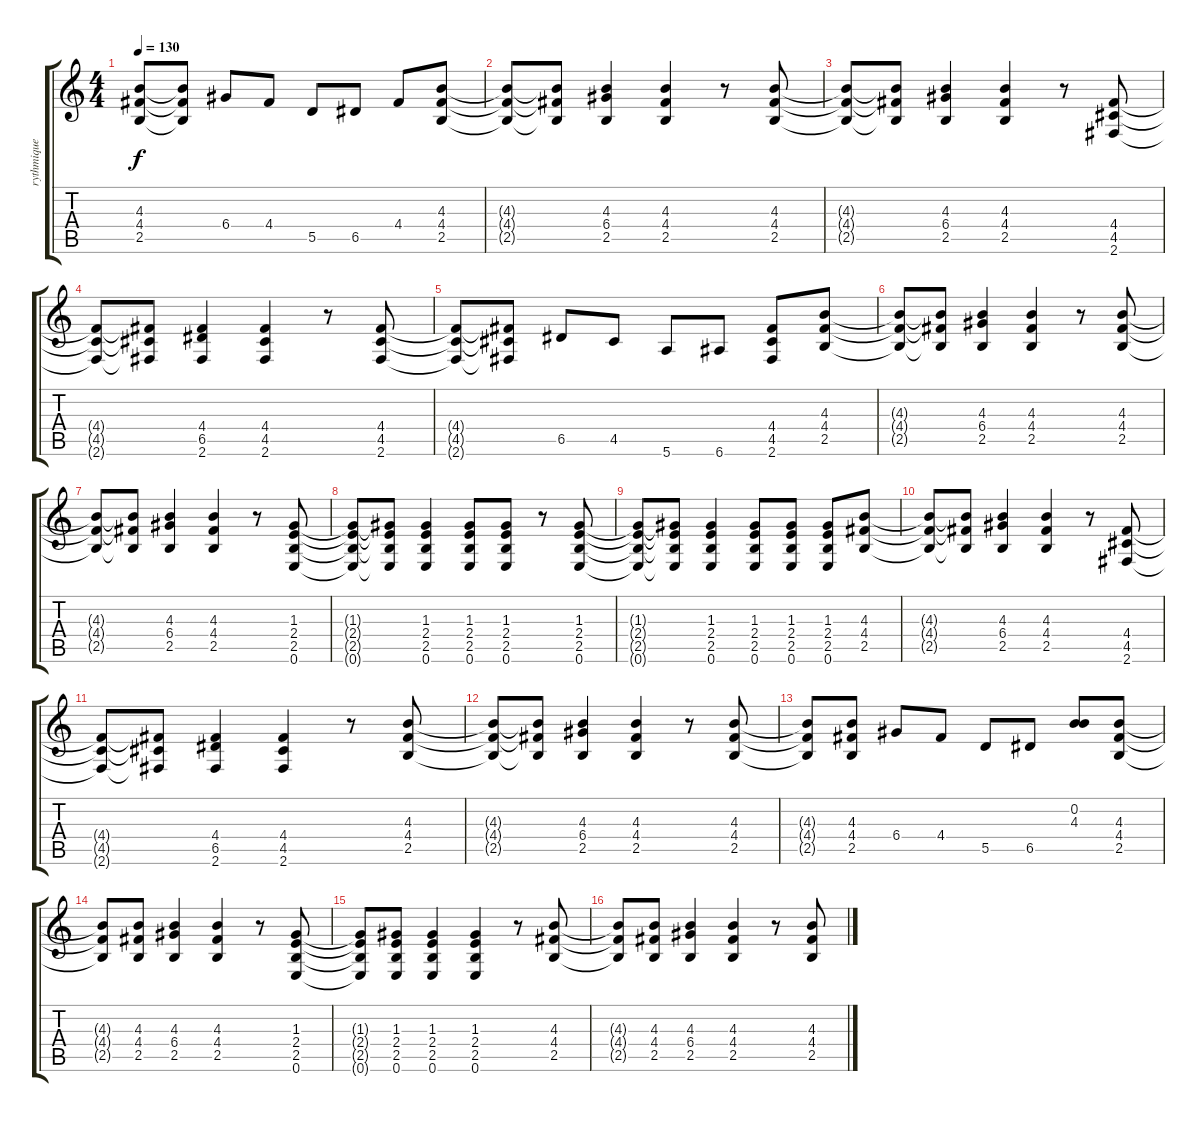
\track ("rythmique" "rythmique") {instrument overdrivenguitar}
\staff {score tabs}
\tuning (E4 B3 G3 D3 A2 E2) {hide}
\ts (4 4)
\tempo 130
\clef g2
\ks c
(4.3{t} 4.4{t} 2.5{t}).8{dy f} (4.3{t} 4.4{t} 2.5{t}).8 6.4.8 4.4.8 5.5.8 6.5.8 4.4.8 (4.3 4.4 2.5).8 |
(4.3{t} 4.4{t} 2.5{t}).8 (4.3{t} 4.4{t} 2.5{t}).8 (4.3 6.4 2.5).4 (4.3 4.4 2.5).4 r.8 (4.3 4.4 2.5).8 |
(4.3{t} 4.4{t} 2.5{t}).8 (4.3{t} 4.4{t} 2.5{t}).8 (4.3 6.4 2.5).4 (4.3 4.4 2.5).4 r.8 (4.4 4.5 2.6).8 |
(4.4{t} 4.5{t} 2.6{t}).8 (4.4{t} 4.5{t} 2.6{t}).8 (4.4 6.5 2.6).4 (4.4 4.5 2.6).4 r.8 (4.4 4.5 2.6).8 |
(4.4{t} 4.5{t} 2.6{t}).8 (4.4{t} 4.5{t} 2.6{t}).8 6.5.8 4.5.8 5.6.8 6.6.8 (4.4 4.5 2.6).8 (4.3 4.4 2.5).8 |
(4.3{t} 4.4{t} 2.5{t}).8 (4.3{t} 4.4{t} 2.5{t}).8 (4.3 6.4 2.5).4 (4.3 4.4 2.5).4 r.8 (4.3 4.4 2.5).8 |
(4.3{t} 4.4{t} 2.5{t}).8 (4.3{t} 4.4{t} 2.5{t}).8 (4.3 6.4 2.5).4 (4.3 4.4 2.5).4 r.8 (1.3 2.4 2.5 0.6).8 |
(1.3{t} 2.4{t} 2.5{t} 0.6{t}).8 (1.3{t} 2.4{t} 2.5{t} 0.6{t}).8 (1.3 2.4 2.5 0.6).4 (1.3 2.4 2.5 0.6).8 (1.3 2.4 2.5 0.6).8 r.8 (1.3 2.4 2.5 0.6).8 |
(1.3{t} 2.4{t} 2.5{t} 0.6{t}).8 (1.3{t} 2.4{t} 2.5{t} 0.6{t}).8 (1.3 2.4 2.5 0.6).4 (1.3 2.4 2.5 0.6).8 (1.3 2.4 2.5 0.6).8 (1.3 2.4 2.5 0.6).8 (4.3 4.4 2.5).8 |
(4.3{t} 4.4{t} 2.5{t}).8 (4.3{t} 4.4{t} 2.5{t}).8 (4.3 6.4 2.5).4 (4.3 4.4 2.5).4 r.8 (4.4 4.5 2.6).8 |
(4.4{t} 4.5{t} 2.6{t}).8 (4.4{t} 4.5{t} 2.6{t}).8 (4.4 6.5 2.6).4 (4.4 4.5 2.6).4 r.8 (4.3 4.4 2.5).8 |
(4.3{t} 4.4{t} 2.5{t}).8 (4.3{t} 4.4{t} 2.5{t}).8 (4.3 6.4 2.5).4 (4.3 4.4 2.5).4 r.8 (4.3 4.4 2.5).8 |
(4.3{t} 4.4{t} 2.5{t}).8 (4.3 4.4 2.5).8 6.4.8 4.4.8 5.5.8 6.5.8 (0.2 4.3).8 (4.3 4.4 2.5).8 |
(4.3{t} 4.4{t} 2.5{t}).8 (4.3 4.4 2.5).8 (4.3 6.4 2.5).4 (4.3 4.4 2.5).4 r.8 (1.3 2.4 2.5 0.6).8 |
(1.3{t} 2.4{t} 2.5{t} 0.6{t}).8 (1.3 2.4 2.5 0.6).8 (1.3 2.4 2.5 0.6).4 (1.3 2.4 2.5 0.6).4 r.8 (4.3 4.4 2.5).8 |
(4.3{t} 4.4{t} 2.5{t}).8 (4.3 4.4 2.5).8 (4.3 6.4 2.5).4 (4.3 4.4 2.5).4 r.8 (4.3 4.4 2.5).8
